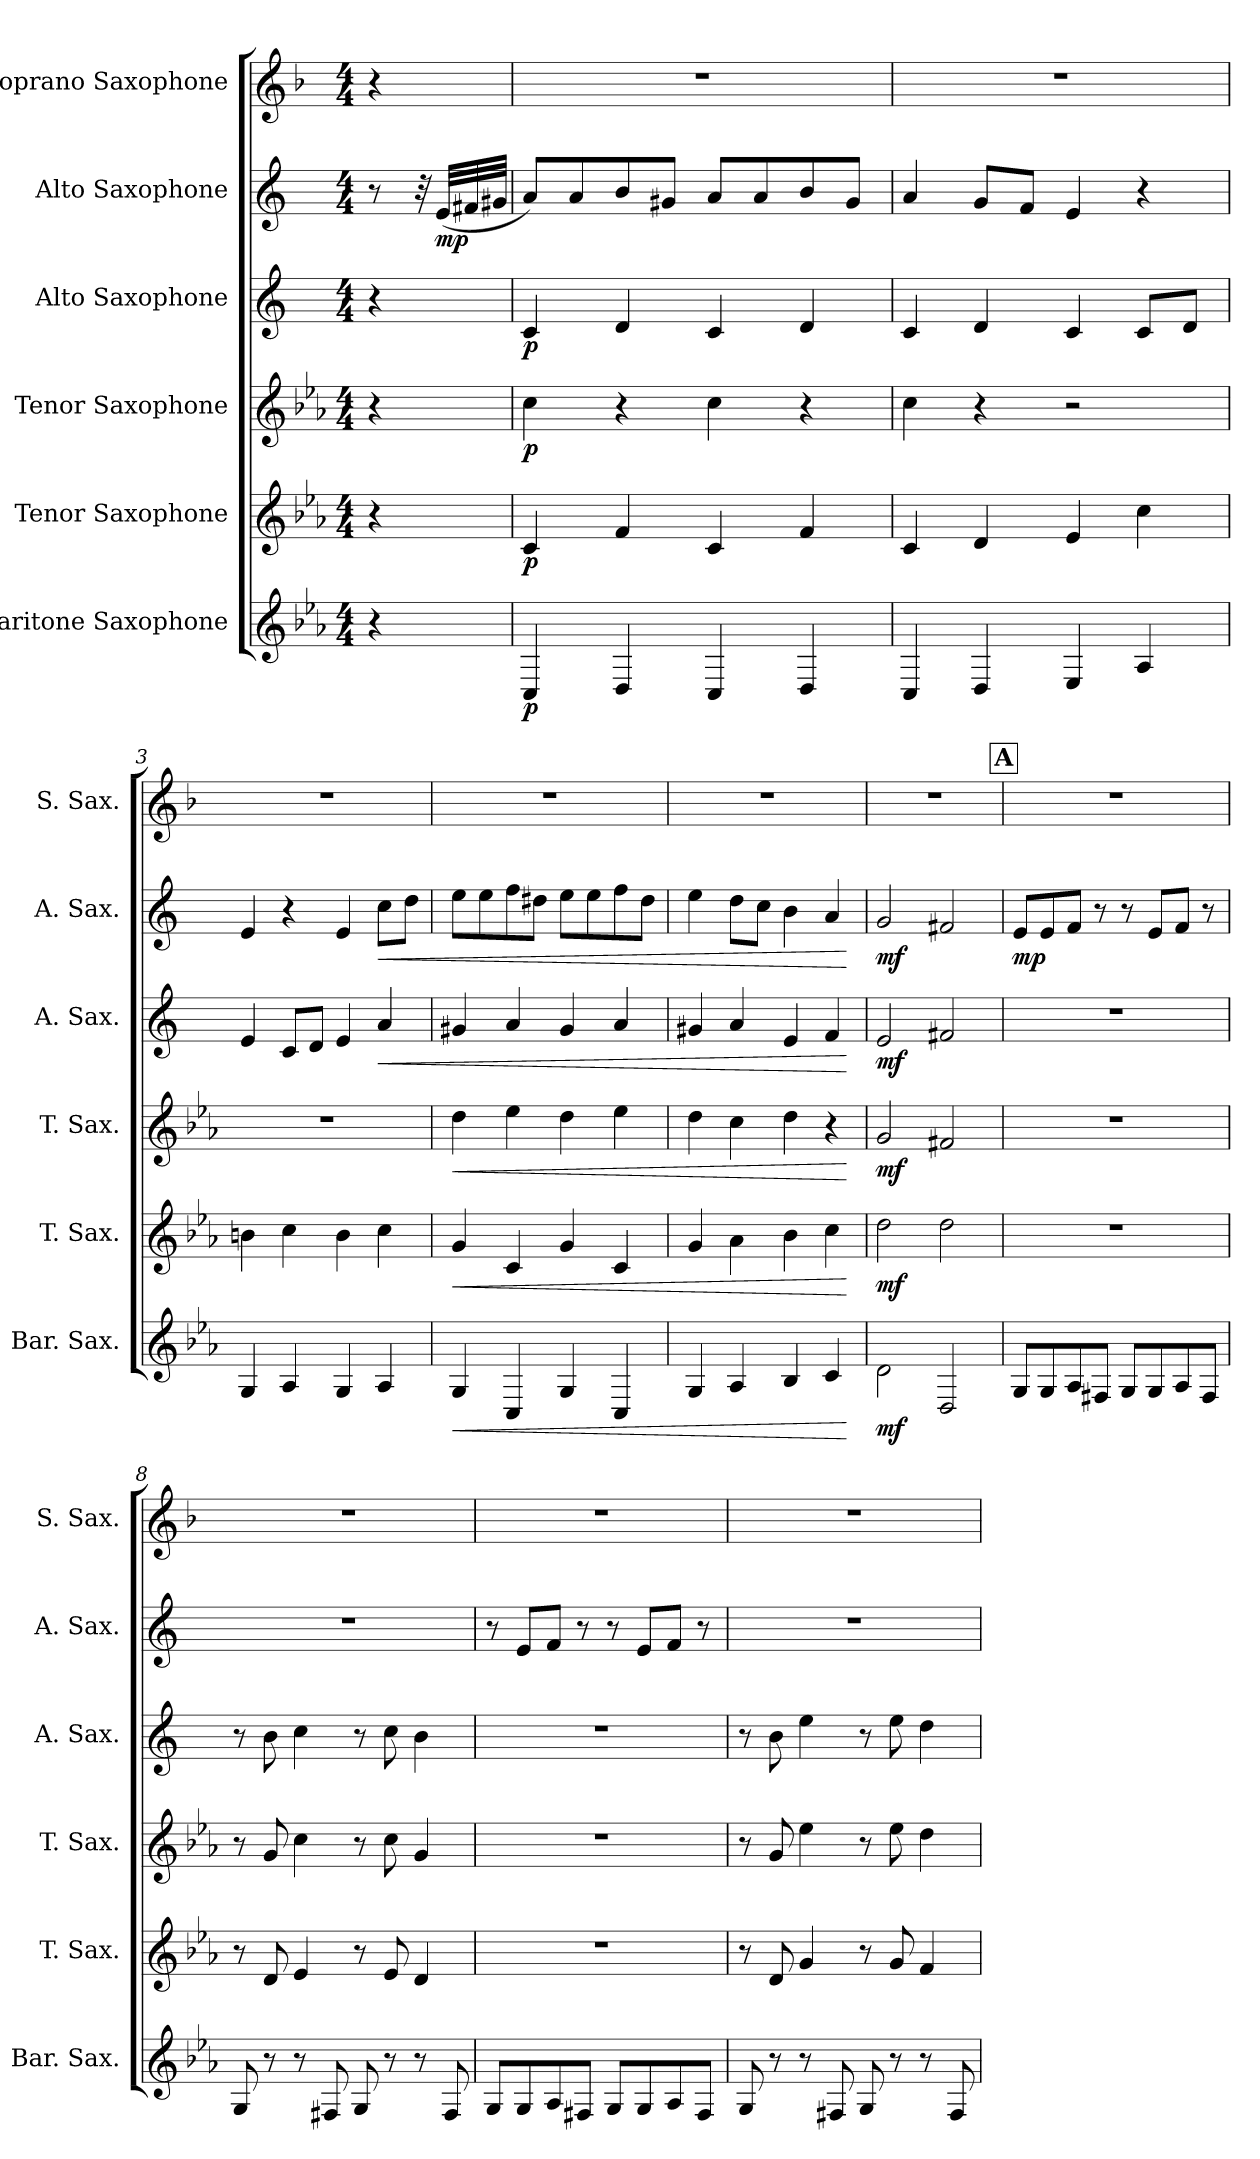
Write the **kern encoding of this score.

**kern	**dynam	**kern	**dynam	**kern	**dynam	**kern	**dynam	**kern	**dynam	**kern
*part6	*part6	*part5	*part5	*part4	*part4	*part3	*part3	*part2	*part2	*part1
*staff6	*staff6	*staff5	*staff5	*staff4	*staff4	*staff3	*staff3	*staff2	*staff2	*staff1
*I"Baritone Saxophone	*	*I"Tenor Saxophone	*	*I"Tenor Saxophone	*	*I"Alto Saxophone	*	*I"Alto Saxophone	*	*I"Soprano Saxophone
*I'Bar. Sax.	*	*I'T. Sax.	*	*I'T. Sax.	*	*I'A. Sax.	*	*I'A. Sax.	*	*I'S. Sax.
*clefG2	*	*clefG2	*	*clefG2	*	*clefG2	*	*clefG2	*	*clefG2
*ITrd12c21	*	*ITrd8c14	*	*ITrd8c14	*	*ITrd5c9	*	*ITrd5c9	*	*ITrd1c2
*k[b-e-a-]	*	*k[b-e-a-]	*	*k[b-e-a-]	*	*k[b-e-a-]	*	*k[b-e-a-]	*	*k[b-e-a-]
*M4/4	*	*M4/4	*	*M4/4	*	*M4/4	*	*M4/4	*	*M4/4
*MM160	*	*MM160	*	*MM160	*	*MM160	*	*MM160	*	*MM160
=	=	=	=	=	=	=	=	=	=	=
4r	.	4r	.	4r	.	4r	.	8r	.	4r
.	.	.	.	.	.	.	.	32r	.	.
!	!	!	!	!	!	!	!	!	!LO:DY:b	!
.	.	.	.	.	.	.	.	(<32G/LLL	mp	.
.	.	.	.	.	.	.	.	32An/	.	.
.	.	.	.	.	.	.	.	32Bn/JJJ	.	.
=1	=1	=1	=1	=1	=1	=1	=1	=1	=1	=1
!	!LO:DY:b	!	!LO:DY:b	!	!LO:DY:b	!	!LO:DY:b	!	!	!
4CC/	p	4C/	p	4c\	p	4E-/	p	8c/L)	.	1r
.	.	.	.	.	.	.	.	8c/	.	.
4DD/	.	4F/	.	4r	.	4F/	.	8d/	.	.
.	.	.	.	.	.	.	.	8Bn/J	.	.
4CC/	.	4C/	.	4c\	.	4E-/	.	8c/L	.	.
.	.	.	.	.	.	.	.	8c/	.	.
4DD/	.	4F/	.	4r	.	4F/	.	8d/	.	.
.	.	.	.	.	.	.	.	8B/J	.	.
=2	=2	=2	=2	=2	=2	=2	=2	=2	=2	=2
4CC/	.	4C/	.	4c\	.	4E-/	.	4c/	.	1r
4DD/	.	4D/	.	4r	.	4F/	.	8B-/L	.	.
.	.	.	.	.	.	.	.	8A-/J	.	.
4EE-/	.	4E-/	.	2r	.	4E-/	.	4G/	.	.
4AA-/	.	4c\	.	.	.	8E-/L	.	4r	.	.
.	.	.	.	.	.	8F/J	.	.	.	.
=3	=3	=3	=3	=3	=3	=3	=3	=3	=3	=3
4GG/	.	4Bn\	.	1r	.	4G/	.	4G/	.	1r
4AA-/	.	4c\	.	.	.	8E-/L	.	4r	.	.
.	.	.	.	.	.	8F/J	.	.	.	.
4GG/	.	4B\	.	.	.	4G/	.	4G/	.	.
!	!	!	!	!	!	!	!LO:HP:b	!	!LO:HP:b	!
4AA-/	.	4c\	.	.	.	4c/	<	8e-\L	<	.
.	.	.	.	.	.	.	.	8f\J	.	.
!!LO:PB:g=z
=4	=4	=4	=4	=4	=4	=4	=4	=4	=4	=4
!	!LO:HP:b	!	!LO:HP:b	!	!LO:HP:b	!	!	!	!	!
4GG/	<	4G/	<	4d\	<	4Bn/	.	8g\L	.	1r
.	.	.	.	.	.	.	.	8g\	.	.
4CC/	.	4C/	.	4e-\	.	4c/	.	8a-\	.	.
.	.	.	.	.	.	.	.	8f#X\J	.	.
4GG/	.	4G/	.	4d\	.	4B/	.	8g\L	.	.
.	.	.	.	.	.	.	.	8g\	.	.
4CC/	.	4C/	.	4e-\	.	4c/	.	8a-\	.	.
.	.	.	.	.	.	.	.	8f#\J	.	.
=5	=5	=5	=5	=5	=5	=5	=5	=5	=5	=5
4GG/	.	4G/	.	4d\	.	4Bn/	.	4g\	.	1r
4AA-/	.	4A-\	.	4c\	.	4c/	.	8f\L	.	.
.	.	.	.	.	.	.	.	8e-\J	.	.
4BB-/	.	4B-\	.	4d\	.	4G/	.	4d\	.	.
4C/	.	4c\	.	4r	.	4A-/	.	4c/	.	.
.	[	.	[	.	[	.	[	.	[	.
=6	=6	=6	=6	=6	=6	=6	=6	=6	=6	=6
!	!LO:DY:b	!	!LO:DY:b	!	!LO:DY:b	!	!LO:DY:b	!	!LO:DY:b	!
2D\	mf	2d\	mf	2G/	mf	2G/	mf	2B-/	mf	1r
2DD/	.	2d\	.	2F#X/	.	2An/	.	2An/	.	.
!!LO:REH:place=s1:a:B:fs=14:t=A
=7	=7	=7	=7	=7	=7	=7	=7	=7	=7	=7
!	!	!	!	!	!	!	!	!	!LO:DY:b	!
8GG/L	.	1r	.	1r	.	1r	.	8G/L	mp	1r
8GG/	.	.	.	.	.	.	.	8G/	.	.
8AA-/	.	.	.	.	.	.	.	8A-/J	.	.
8FF#X/J	.	.	.	.	.	.	.	8r	.	.
8GG/L	.	.	.	.	.	.	.	8r	.	.
8GG/	.	.	.	.	.	.	.	8G/L	.	.
8AA-/	.	.	.	.	.	.	.	8A-/J	.	.
8FF#/J	.	.	.	.	.	.	.	8r	.	.
=8	=8	=8	=8	=8	=8	=8	=8	=8	=8	=8
8GG/	.	8r	.	8r	.	8r	.	1r	.	1r
8r	.	8D/	.	8G/	.	8d\	.	.	.	.
8r	.	4E-/	.	4c\	.	4e-\	.	.	.	.
8FF#X/	.	.	.	.	.	.	.	.	.	.
8GG/	.	8r	.	8r	.	8r	.	.	.	.
8r	.	8E-/	.	8c\	.	8e-\	.	.	.	.
8r	.	4D/	.	4G/	.	4d\	.	.	.	.
8FF#/	.	.	.	.	.	.	.	.	.	.
!!LO:LB:g=z
=9	=9	=9	=9	=9	=9	=9	=9	=9	=9	=9
8GG/L	.	1r	.	1r	.	1r	.	8r	.	1r
8GG/	.	.	.	.	.	.	.	8G/L	.	.
8AA-/	.	.	.	.	.	.	.	8A-/J	.	.
8FF#X/J	.	.	.	.	.	.	.	8r	.	.
8GG/L	.	.	.	.	.	.	.	8r	.	.
8GG/	.	.	.	.	.	.	.	8G/L	.	.
8AA-/	.	.	.	.	.	.	.	8A-/J	.	.
8FF#/J	.	.	.	.	.	.	.	8r	.	.
=10	=10	=10	=10	=10	=10	=10	=10	=10	=10	=10
8GG/	.	8r	.	8r	.	8r	.	1r	.	1r
8r	.	8D/	.	8G/	.	8d\	.	.	.	.
8r	.	4G/	.	4e-\	.	4g\	.	.	.	.
8FF#X/	.	.	.	.	.	.	.	.	.	.
8GG/	.	8r	.	8r	.	8r	.	.	.	.
8r	.	8G/	.	8e-\	.	8g\	.	.	.	.
8r	.	4F/	.	4d\	.	4f\	.	.	.	.
8FF#/	.	.	.	.	.	.	.	.	.	.
=	=	=	=	=	=	=	=	=	=	=
*-	*-	*-	*-	*-	*-	*-	*-	*-	*-	*-
